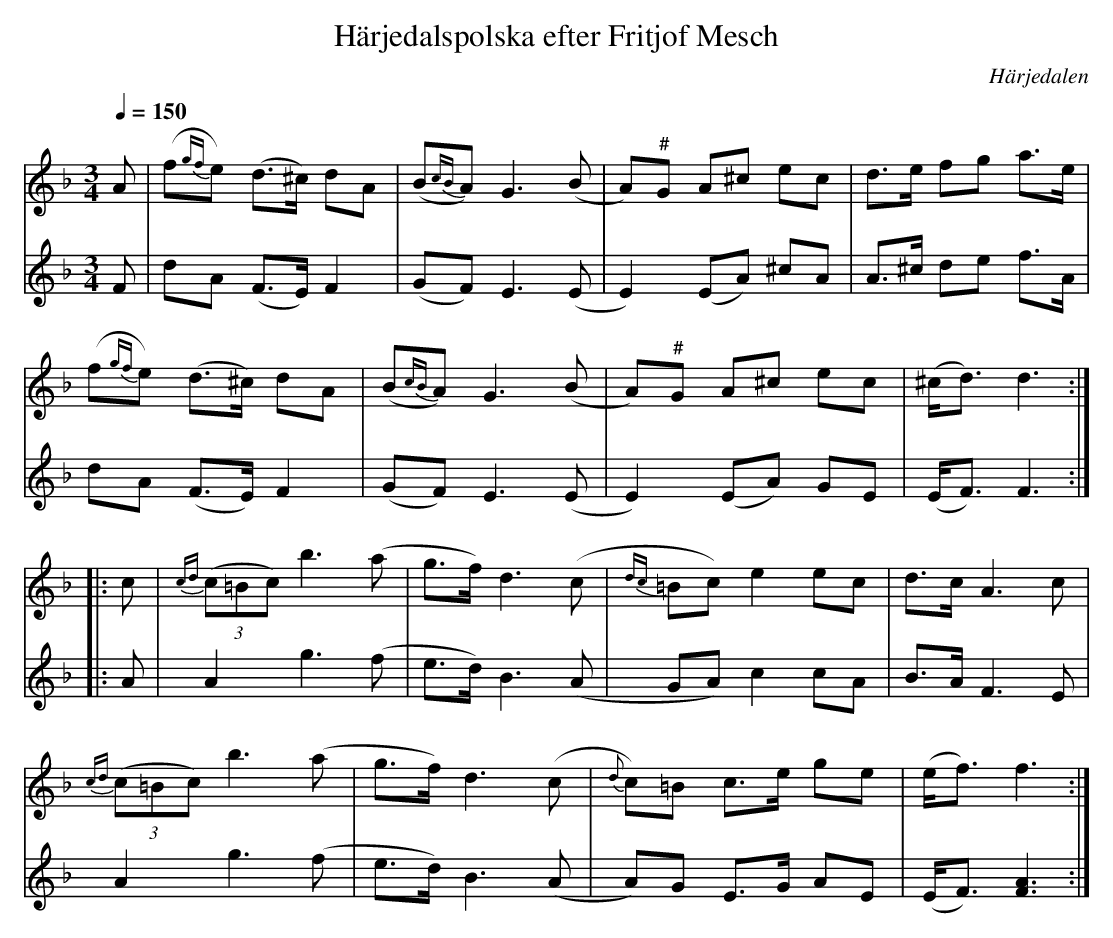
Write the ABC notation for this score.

X:1
T:Härjedalspolska efter Fritjof Mesch
O:Härjedalen
M:3/4
Q:1/4=150
L:1/8
K:Dm
V:1
A|(f{gf}}e) (d>^c) dA|(B{cB}A)G3(B|A)"#"G A^c ec|d>e fg a>e|!
(f{gf}}e) (d>^c) dA|(B{cB}A)G3(B|A)"#"G A^c ec|(^c<d) d3::!
c|{cd}(3(c=Bc) b3(a|g>f)d3(c|{dc}=Bc) e2 ec|d>c A3c|!
{cd}(3(c=Bc) b3(a|g>f)d3(c|{d}c)=B c>e ge|(e<f) f3:|]
V:2
F|dA (F>E)F2|(GF) E3 (E|E2)(EA) ^cA|A>^c de  f>A|!
dA (F>E)F2|(GF) E3 (E|E2) (EA) GE|(E<F)F3::!
A|A2g3(f|e>d) B3 (A|GA)c2cA|B>A F3E|!
A2g3(f|e>d)B3(A|A)G E>G AE|(E<F) [F3A3]:|]
